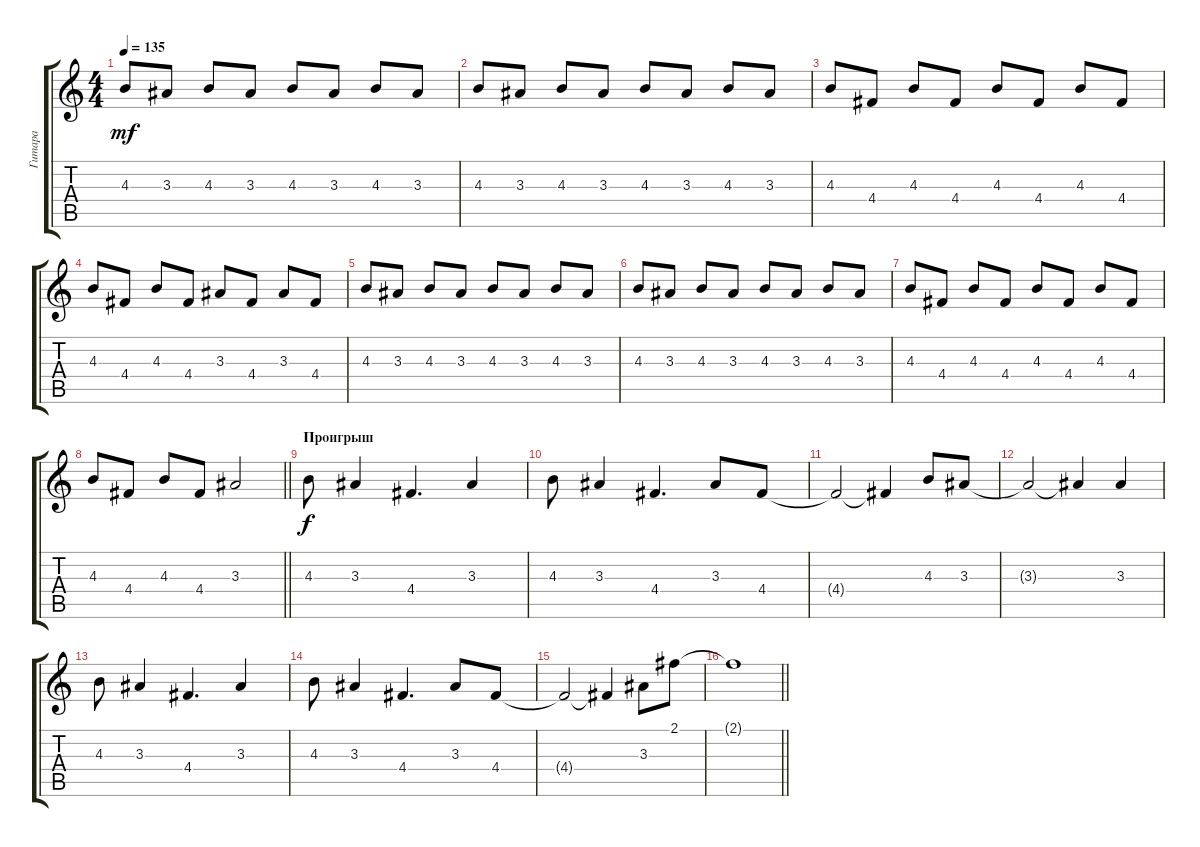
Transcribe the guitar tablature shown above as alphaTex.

\track ("Гитара" "Гитара") {instrument overdrivenguitar}
\staff {score tabs}
\tuning (E4 B3 G3 D3 A2 E2) {hide}
\ts (4 4)
\tempo 135
\clef g2
\ks c
4.3.8{dy mf} 3.3.8 4.3.8 3.3.8 4.3.8 3.3.8 4.3.8 3.3.8 |
4.3.8 3.3.8 4.3.8 3.3.8 4.3.8 3.3.8 4.3.8 3.3.8 |
4.3.8 4.4.8 4.3.8 4.4.8 4.3.8 4.4.8 4.3.8 4.4.8 |
4.3.8 4.4.8 4.3.8 4.4.8 3.3.8 4.4.8 3.3.8 4.4.8 |
4.3.8 3.3.8 4.3.8 3.3.8 4.3.8 3.3.8 4.3.8 3.3.8 |
4.3.8 3.3.8 4.3.8 3.3.8 4.3.8 3.3.8 4.3.8 3.3.8 |
4.3.8 4.4.8 4.3.8 4.4.8 4.3.8 4.4.8 4.3.8 4.4.8 |
\barLineRight lightlight
4.3.8 4.4.8 4.3.8 4.4.8 3.3.2 |
\section ("" "Проигрыш")
4.3.8{dy f} 3.3.4 4.4.4{d} 3.3.4 |
4.3.8 3.3.4 4.4.4{d} 3.3.8 4.4.8 |
4.4{t}.2 4.4{t}.4 4.3.8 3.3.8 |
3.3{t}.2 3.3{t}.4 3.3.4 |
4.3.8 3.3.4 4.4.4{d} 3.3.4 |
4.3.8 3.3.4 4.4.4{d} 3.3.8 4.4.8 |
4.4{t}.2 4.4{t}.4 3.3.8 2.1.8 |
\barLineRight lightlight
2.1{t}.1
